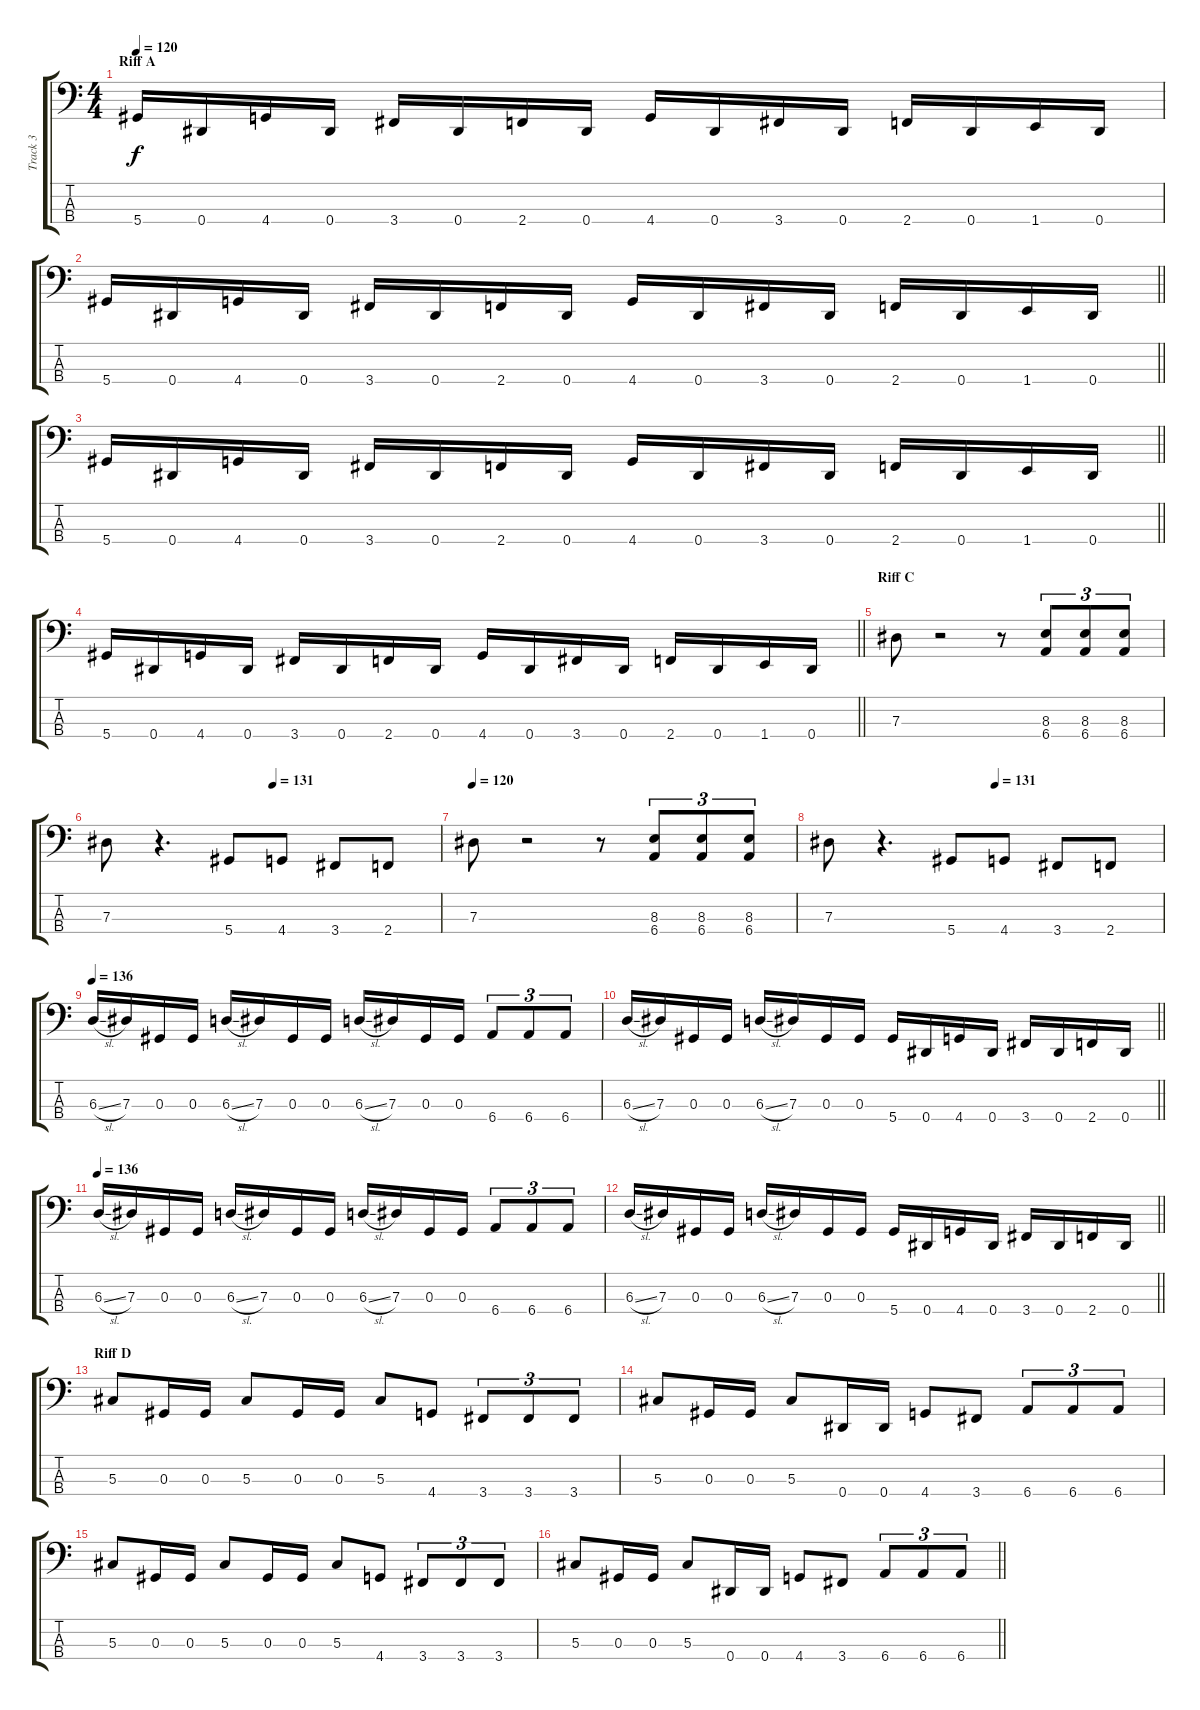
\track ("Track 3" "Track 3") {instrument electricbassfinger}
\staff {score tabs}
\tuning (Gb2 Db2 Ab1 Eb1) {hide}
\ts (4 4)
\section ("" "Riff A")
\tempo 120
\clef f4
\ks c
5.4.16{dy f} 0.4.16 4.4.16 0.4.16 3.4.16 0.4.16 2.4.16 0.4.16 4.4.16 0.4.16 3.4.16 0.4.16 2.4.16 0.4.16 1.4.16 0.4.16 |
\barLineRight lightlight
5.4.16 0.4.16 4.4.16 0.4.16 3.4.16 0.4.16 2.4.16 0.4.16 4.4.16 0.4.16 3.4.16 0.4.16 2.4.16 0.4.16 1.4.16 0.4.16 |
\barLineRight lightlight
5.4.16 0.4.16 4.4.16 0.4.16 3.4.16 0.4.16 2.4.16 0.4.16 4.4.16 0.4.16 3.4.16 0.4.16 2.4.16 0.4.16 1.4.16 0.4.16 |
\barLineRight lightlight
5.4.16 0.4.16 4.4.16 0.4.16 3.4.16 0.4.16 2.4.16 0.4.16 4.4.16 0.4.16 3.4.16 0.4.16 2.4.16 0.4.16 1.4.16 0.4.16 |
\section ("" "Riff C")
7.3.8 r.2 r.8 (8.3 6.4).8{tu (3 2)} (8.3 6.4).8{tu (3 2)} (8.3 6.4).8{tu (3 2)} |
\tempo (131 0.5)
7.3.8 r.4{d} 5.4.8 4.4.8 3.4.8 2.4.8 |
\tempo 120
7.3.8 r.2 r.8 (8.3 6.4).8{tu (3 2)} (8.3 6.4).8{tu (3 2)} (8.3 6.4).8{tu (3 2)} |
\tempo (131 0.5)
7.3.8 r.4{d} 5.4.8 4.4.8 3.4.8 2.4.8 |
\tempo 136
6.3{sl}.16 7.3.16 0.3.16 0.3.16 6.3{sl}.16 7.3.16 0.3.16 0.3.16 6.3{sl}.16 7.3.16 0.3.16 0.3.16 6.4.8{tu (3 2)} 6.4.8{tu (3 2)} 6.4.8{tu (3 2)} |
\barLineRight lightlight
6.3{sl}.16 7.3.16 0.3.16 0.3.16 6.3{sl}.16 7.3.16 0.3.16 0.3.16 5.4.16 0.4.16 4.4.16 0.4.16 3.4.16 0.4.16 2.4.16 0.4.16 |
\tempo 136
6.3{sl}.16 7.3.16 0.3.16 0.3.16 6.3{sl}.16 7.3.16 0.3.16 0.3.16 6.3{sl}.16 7.3.16 0.3.16 0.3.16 6.4.8{tu (3 2)} 6.4.8{tu (3 2)} 6.4.8{tu (3 2)} |
\barLineRight lightlight
6.3{sl}.16 7.3.16 0.3.16 0.3.16 6.3{sl}.16 7.3.16 0.3.16 0.3.16 5.4.16 0.4.16 4.4.16 0.4.16 3.4.16 0.4.16 2.4.16 0.4.16 |
\section ("" "Riff D")
5.3.8 0.3.16 0.3.16 5.3.8 0.3.16 0.3.16 5.3.8 4.4.8 3.4.8{tu (3 2)} 3.4.8{tu (3 2)} 3.4.8{tu (3 2)} |
5.3.8 0.3.16 0.3.16 5.3.8 0.4.16 0.4.16 4.4.8 3.4.8 6.4.8{tu (3 2)} 6.4.8{tu (3 2)} 6.4.8{tu (3 2)} |
5.3.8 0.3.16 0.3.16 5.3.8 0.3.16 0.3.16 5.3.8 4.4.8 3.4.8{tu (3 2)} 3.4.8{tu (3 2)} 3.4.8{tu (3 2)} |
\barLineRight lightlight
5.3.8 0.3.16 0.3.16 5.3.8 0.4.16 0.4.16 4.4.8 3.4.8 6.4.8{tu (3 2)} 6.4.8{tu (3 2)} 6.4.8{tu (3 2)}
